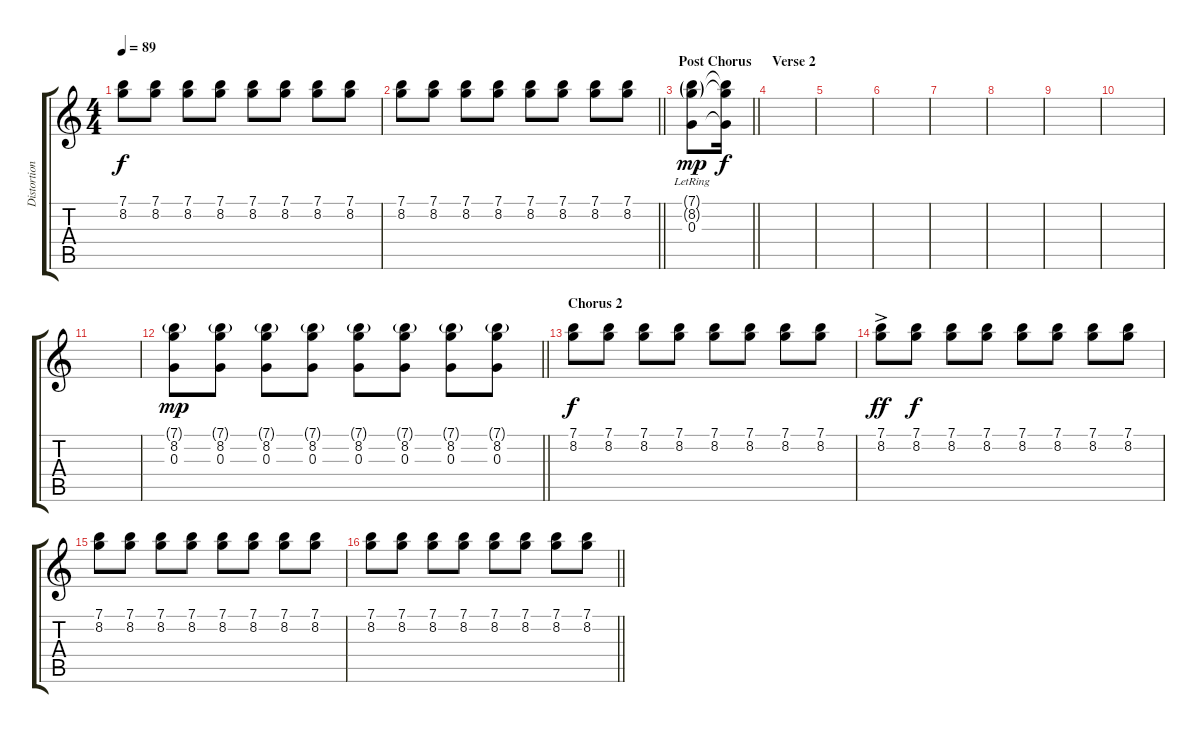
\track ("Distortion 2" "Distortion") {instrument distortionguitar}
\staff {score tabs}
\tuning (E4 B3 G3 D3 A2 E2) {hide}
\ts (4 4)
\tempo 89
\clef g2
\ks c
(7.1 8.2).8{dy f} (7.1 8.2).8 (7.1 8.2).8 (7.1 8.2).8 (7.1 8.2).8 (7.1 8.2).8 (7.1 8.2).8 (7.1 8.2).8 |
\barLineRight lightlight
(7.1 8.2).8 (7.1 8.2).8 (7.1 8.2).8 (7.1 8.2).8 (7.1 8.2).8 (7.1 8.2).8 (7.1 8.2).8 (7.1 8.2).8 |
\section ("" "Post Chorus")
\barLineRight lightlight
(7.1{g lr} 8.2{g lr} 0.3{lr}).8{dy mp} (7.1{t} 8.2{t} 0.3{t}).16{dy f} |
\section ("" "Verse 2")
|
|
|
|
|
|
|
|
\barLineRight lightlight
(7.1{g} 8.2 0.3).8{dy mp} (7.1{g} 8.2 0.3).8 (7.1{g} 8.2 0.3).8 (7.1{g} 8.2 0.3).8 (7.1{g} 8.2 0.3).8 (7.1{g} 8.2 0.3).8 (7.1{g} 8.2 0.3).8 (7.1{g} 8.2 0.3).8 |
\section ("" "Chorus 2")
(7.1 8.2).8{dy f} (7.1 8.2).8 (7.1 8.2).8 (7.1 8.2).8 (7.1 8.2).8 (7.1 8.2).8 (7.1 8.2).8 (7.1 8.2).8 |
(7.1{ac} 8.2).8{dy ff} (7.1 8.2).8{dy f} (7.1 8.2).8 (7.1 8.2).8 (7.1 8.2).8 (7.1 8.2).8 (7.1 8.2).8 (7.1 8.2).8 |
(7.1 8.2).8 (7.1 8.2).8 (7.1 8.2).8 (7.1 8.2).8 (7.1 8.2).8 (7.1 8.2).8 (7.1 8.2).8 (7.1 8.2).8 |
\barLineRight lightlight
(7.1 8.2).8 (7.1 8.2).8 (7.1 8.2).8 (7.1 8.2).8 (7.1 8.2).8 (7.1 8.2).8 (7.1 8.2).8 (7.1 8.2).8
